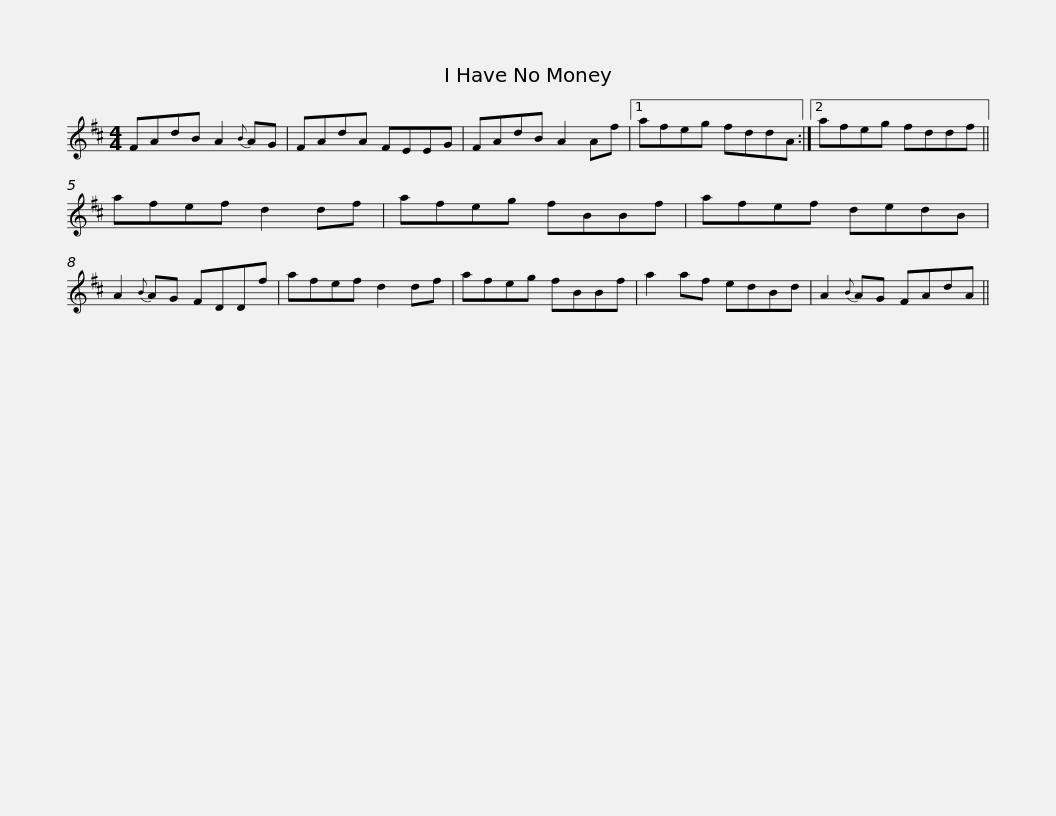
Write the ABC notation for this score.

X:1
L:1/8
M:4/4
I:linebreak $
K:D
V:1 treble
V:1
 FAdB A2{B} AG | FAdA FEEG | FAdB A2 Af |1 afeg fddA :|2 afeg fddf ||$ %5
 afef d2 df | afeg fBBf | afef dedB | A2{B} AG FDDf | afef d2 df |$ %10
 afeg fBBf | a2 af edBd | A2{B} AG FAdA || %13
